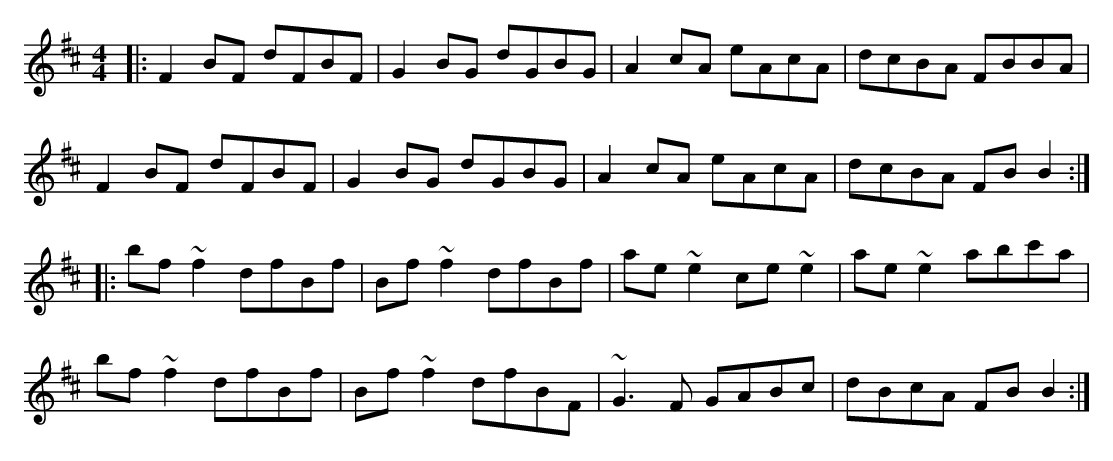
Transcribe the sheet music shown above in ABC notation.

X:1
M:4/4
K:Bmin
|:F2 BF dFBF|G2 BG dGBG|A2 cA eAcA|dcBA FBBA|
F2 BF dFBF|G2 BG dGBG|A2 cA eAcA|dcBA FB B2:|
|:bf ~f2 dfBf|Bf ~f2 dfBf|ae ~e2 ce ~e2|ae ~e2 abc'a|
bf ~f2 dfBf|Bf ~f2 dfBF|~G3 F GABc|dBcA FB B2:|
